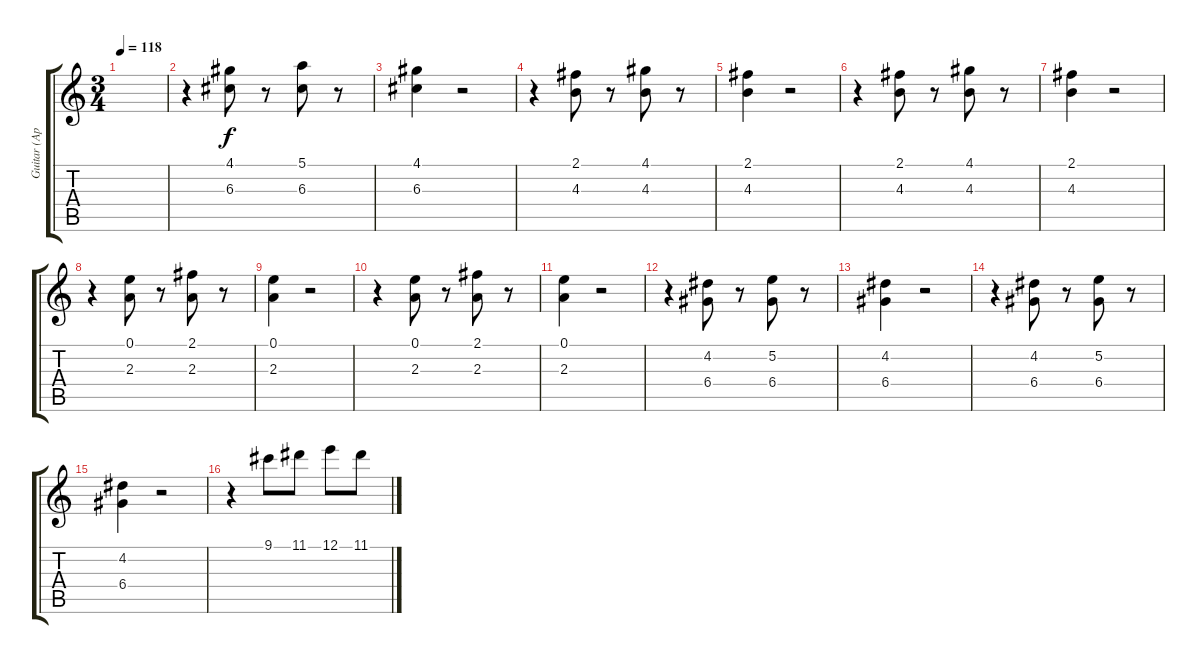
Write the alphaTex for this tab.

\track ("Guitar (Apoy)" "Guitar (Ap") {instrument acousticguitarnylon}
\staff {score tabs}
\tuning (E4 B3 G3 D3 A2 E2) {hide}
\ts (3 4)
\tempo 118
\clef g2
\ks c
|
r.4{volume 12} (4.1 6.3).8 r.8 (5.1 6.3).8 r.8 |
(4.1 6.3).4 r.2 |
r.4 (2.1 4.3).8 r.8 (4.1 4.3).8 r.8 |
(2.1 4.3).4 r.2 |
r.4 (2.1 4.3).8 r.8 (4.1 4.3).8 r.8 |
(2.1 4.3).4 r.2 |
r.4 (0.1 2.3).8 r.8 (2.1 2.3).8 r.8 |
(0.1 2.3).4 r.2 |
r.4 (0.1 2.3).8 r.8 (2.1 2.3).8 r.8 |
(0.1 2.3).4 r.2 |
r.4 (4.2 6.4).8 r.8 (5.2 6.4).8 r.8 |
(4.2 6.4).4 r.2 |
r.4 (4.2 6.4).8 r.8 (5.2 6.4).8 r.8 |
(4.2 6.4).4 r.2 |
r.4{volume 13} 9.1.8 11.1.8 12.1.8 11.1.8
